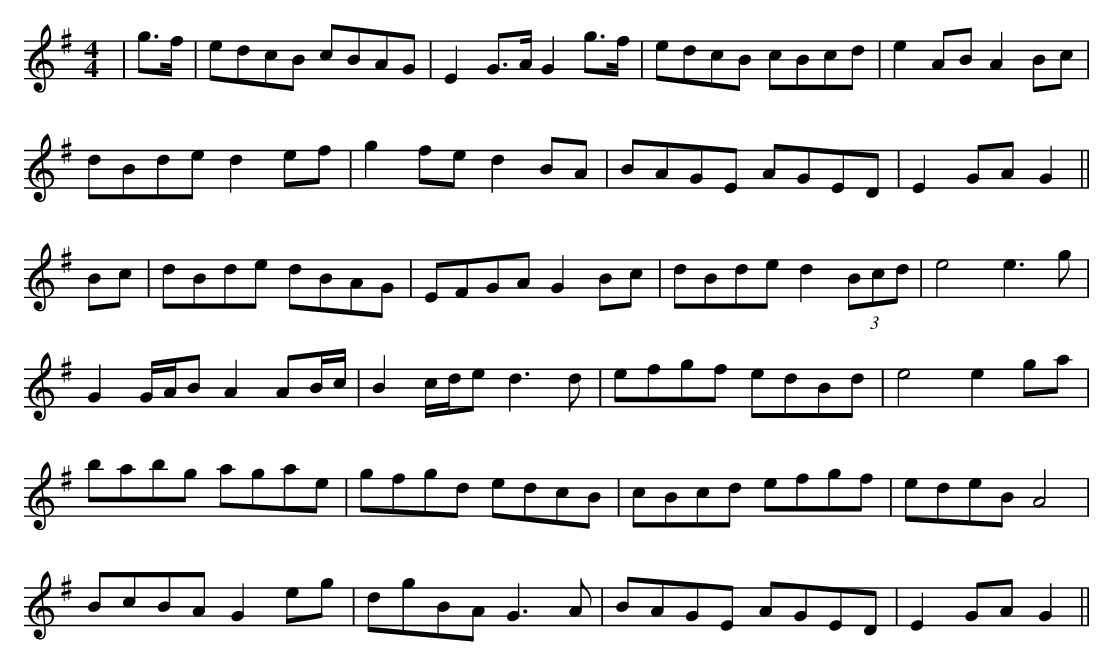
X:1
M:4/4
K:G
|g>f|edcB cBAG|E2 G>A G2 g>f|edcB cBcd|e2 AB A2 Bc|
dBde d2 ef|g2 fe d2 BA|BAGE AGED|E2 GA G2||
Bc|dBde dBAG|EFGA G2 Bc|dBde d2 (3Bcd|e4 e3 g|
G2 G/A/B A2 AB/c/|B2 c/d/e d3 d|efgf edBd|e4 e2 ga|
babg agae|gfgd edcB|cBcd efgf|edeB A4|
BcBA G2 eg|dgBA G3 A|BAGE AGED|E2 GA G2||
